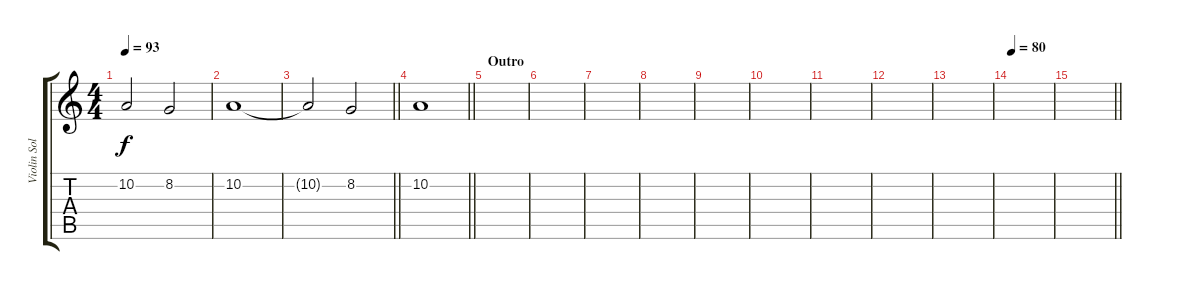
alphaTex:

\track ("Violin Solo 1" "Violin Sol") {instrument violin}
\staff {score tabs}
\tuning (E4 B3 G3 D3 A2 E2) {hide}
\ts (4 4)
\tempo 93
\clef g2
\ks c
10.2{t}.2{dy f} 8.2.2 |
10.2.1 |
\barLineRight lightlight
10.2{t}.2{volume 6} 8.2.2 |
\barLineRight lightlight
10.2.1{volume 5} |
\section ("" "Outro")
|
|
|
|
|
|
|
|
|
\tempo 80
|
\barLineRight lightlight
